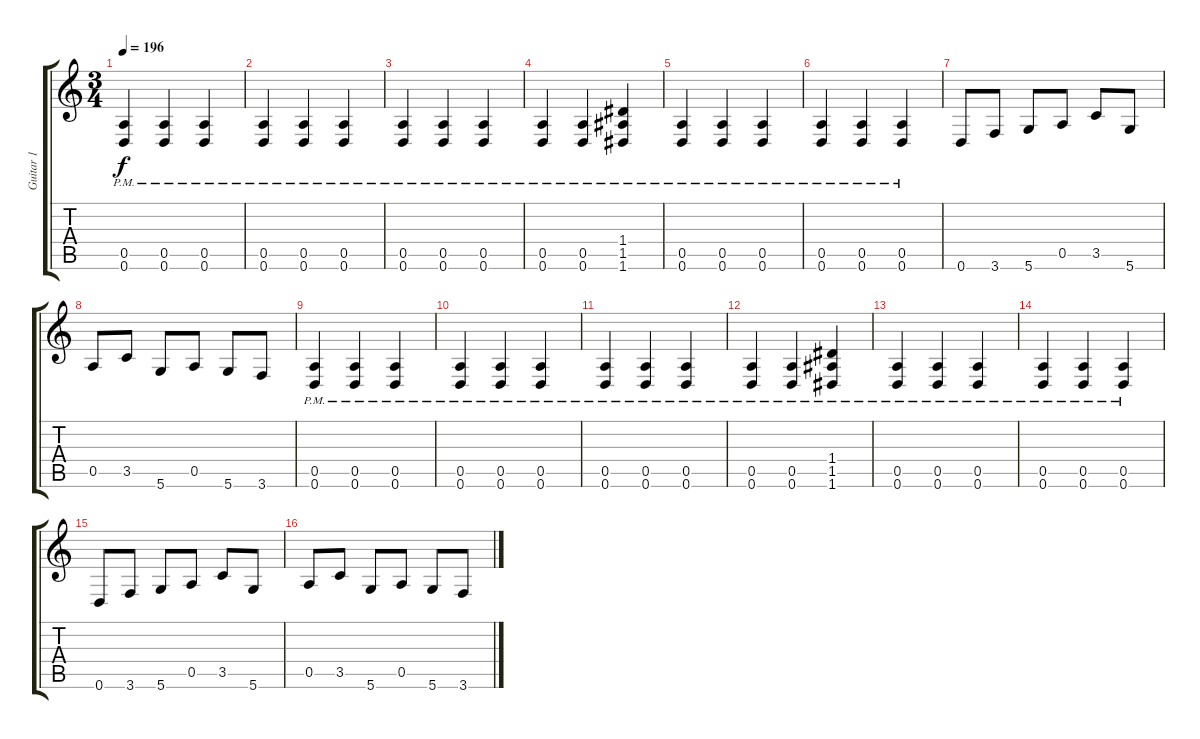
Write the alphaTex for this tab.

\track ("Guitar 1" "Guitar 1") {instrument distortionguitar}
\staff {score tabs}
\tuning (E4 B3 G3 D3 A2 D2) {hide}
\ts (3 4)
\tempo 196
\clef g2
\ks c
(0.5{pm} 0.6{pm}).4{dy f} (0.5{pm} 0.6{pm}).4 (0.5{pm} 0.6{pm}).4 |
(0.5{pm} 0.6{pm}).4 (0.5{pm} 0.6{pm}).4 (0.5{pm} 0.6{pm}).4 |
(0.5{pm} 0.6{pm}).4 (0.5{pm} 0.6{pm}).4 (0.5{pm} 0.6{pm}).4 |
(0.5{pm} 0.6{pm}).4 (0.5{pm} 0.6{pm}).4 (1.4 1.5{pm} 1.6{pm}).4 |
(0.5{pm} 0.6{pm}).4 (0.5{pm} 0.6{pm}).4 (0.5{pm} 0.6{pm}).4 |
(0.5{pm} 0.6{pm}).4 (0.5{pm} 0.6{pm}).4 (0.5{pm} 0.6{pm}).4 |
0.6.8 3.6.8 5.6.8 0.5.8 3.5.8 5.6.8 |
0.5.8 3.5.8 5.6.8 0.5.8 5.6.8 3.6.8 |
(0.5{pm} 0.6{pm}).4 (0.5{pm} 0.6{pm}).4 (0.5{pm} 0.6{pm}).4 |
(0.5{pm} 0.6{pm}).4 (0.5{pm} 0.6{pm}).4 (0.5{pm} 0.6{pm}).4 |
(0.5{pm} 0.6{pm}).4 (0.5{pm} 0.6{pm}).4 (0.5{pm} 0.6{pm}).4 |
(0.5{pm} 0.6{pm}).4 (0.5{pm} 0.6{pm}).4 (1.4 1.5{pm} 1.6{pm}).4 |
(0.5{pm} 0.6{pm}).4 (0.5{pm} 0.6{pm}).4 (0.5{pm} 0.6{pm}).4 |
(0.5{pm} 0.6{pm}).4 (0.5{pm} 0.6{pm}).4 (0.5{pm} 0.6{pm}).4 |
0.6.8 3.6.8 5.6.8 0.5.8 3.5.8 5.6.8 |
0.5.8 3.5.8 5.6.8 0.5.8 5.6.8 3.6.8
